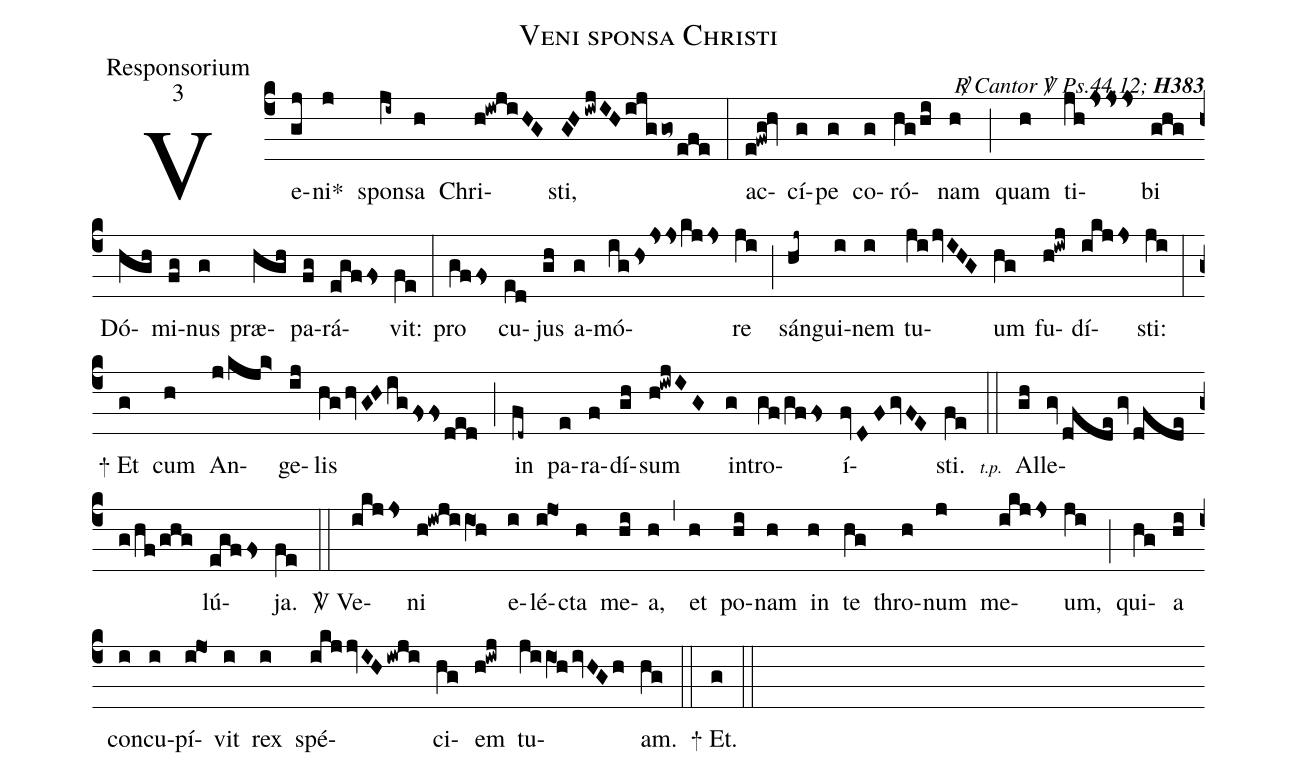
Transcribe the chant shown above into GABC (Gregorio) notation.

name:Veni sponsa Christi;
office-part:Responsorium;
mode:3;
commentary:{\itshape\mdseries \Rbar\   Cantor \Vbar\   Ps.44,12;\/} {\bfseries H383};
%%
(c4)  Ve(gj)ni<sp>*</sp>(j) spon(ji~)sa(h) Chri(h!iwjiHG)sti,(GHiwjIHijggo~efe) (:)
ac(e!fwg!hv)cí(g)pe(g) co(g)ró(hg/hi)nam(h) (;)
quam(h) ti(jhJsss)bi(ghg) Dó(hgh)mi(fg)nus(g) præ(hgh)pa(fg)rá(egfFs)vit:(fe) (:)
pro(gfFs) cu(ed)jus(gh) a(g)mó(igHsJsskjJs)re(ji) (;)
sán(hj~)gui(i)nem(i) tu(jijvIHG)um(hg) fu(h!iwj)dí(ikjJs)sti:(ji) (:)
<sp>+</sp> Et(g) cum(h) An(j/kjk>)ge(ij)lis(hghvGHigFssded) (;)
in(fd~) pa(e)ra(f)dí(gh)sum(h!iwjIG) in(g)tro(gf/gfFs)í(fvDFgvFE)sti.(fe) (::)
<v>{\scriptsize\itshape t.p.\ }</v> Al(gh)le(gvdfdegvdfde/g/hf/ghg)lú(egfFs)ja.(fe) (::)
<sp>V/</sp> Ve(ikjJs)ni(h!iwjiiO1h) e(i)lé(i!jo1)cta(h) me(hi)a,(h) (,)
et(h) po(hi)nam(h) in(h) te(hg) thro(h)num(j) me(ikjJs)um,(ji) (;)
qui(hg)a(hi) con(i){cu}(i)pí(i!jo1)vit(i) rex(i) s{pé}(ikjjvIHiwji)ci(hg)em(h!iwj) tu(jiiO1hivHGh)am.(hg) (::)
<sp>+</sp> Et.(g) (::)
